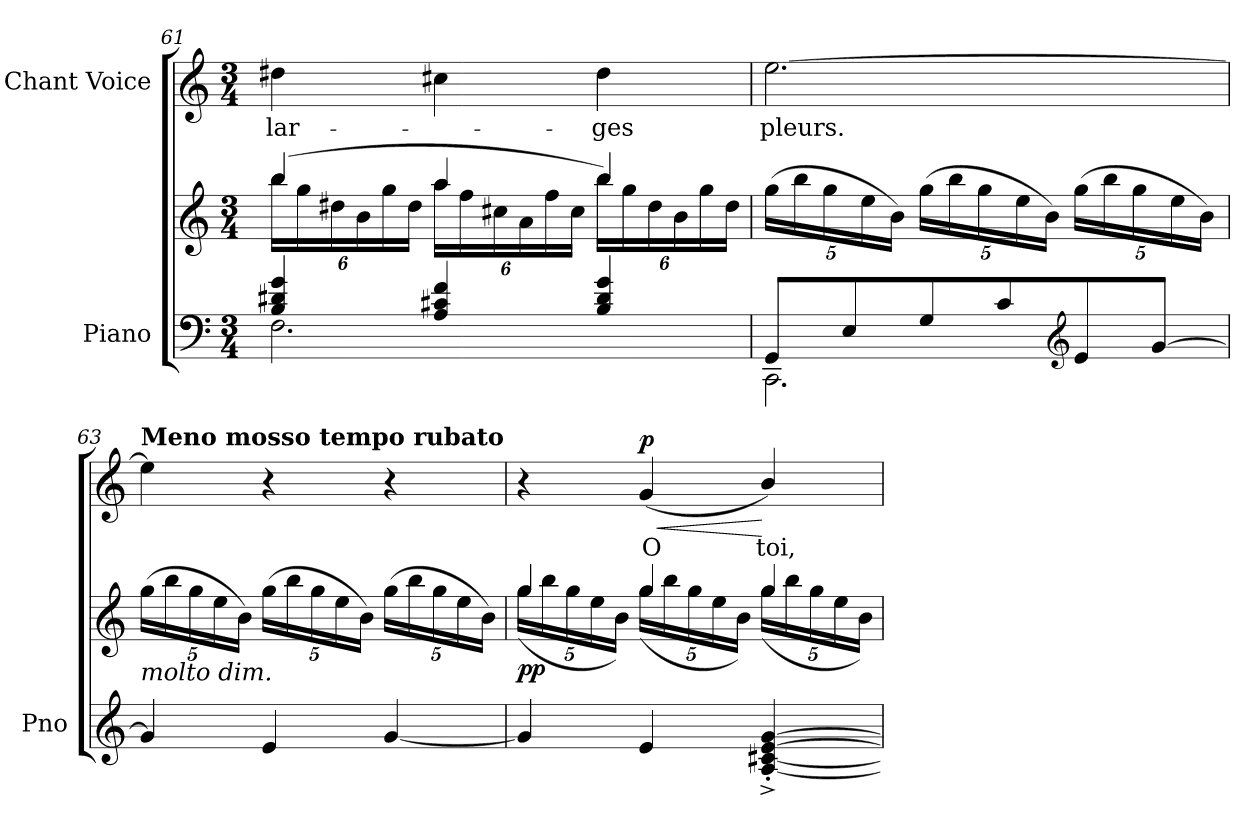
**kern	**kern	**dynam	**kern	**text	**dynam
*part2	*part2	*part2	*part1	*part1	*part1
*staff3	*staff2	*staff2/3	*staff1	*staff1	*staff1
*I"Piano	*	*	*I"Chant Voice	*	*
*I'Pno	*	*	*	*	*
*clefF4	*clefG2	*	*clefG2	*	*
*k[]	*k[]	*	*k[]	*	*
*M3/4	*M3/4	*	*M3/4	*	*
=61	=61	=61	=61	=61	=61
*^	*^	*	*	*	*
4B/ 4d#X/ 4g/	2.F\	(4bb/	24bb\LL	.	4dd#X\	lar-	.
.	.	.	24gg\	.	.	.	.
.	.	.	24dd#X\	.	.	.	.
.	.	.	24b\	.	.	.	.
.	.	.	24gg\	.	.	.	.
.	.	.	24dd#\JJ	.	.	.	.
4A/ 4c#X/ 4f/	.	4aa/	24aa\LL	.	4cc#X\	.	.
.	.	.	24ff\	.	.	.	.
.	.	.	24cc#X\	.	.	.	.
.	.	.	24a\	.	.	.	.
.	.	.	24ff\	.	.	.	.
.	.	.	24cc#\JJ	.	.	.	.
4B/ 4d#/ 4g/	.	4bb/	24bb\LL)	.	4dd#\	-ges	.
.	.	.	24gg\	.	.	.	.
.	.	.	24dd#\	.	.	.	.
.	.	.	24b\	.	.	.	.
.	.	.	24gg\	.	.	.	.
.	.	.	24dd#\JJ	.	.	.	.
*	*	*v	*v	*	*	*	*
=62	=62	=62	=62	=62	=62	=62
8GG/L	2.CC\	(20gg\LL	.	[2.ee\	pleurs.	.
.	.	20bb\	.	.	.	.
.	.	20gg\	.	.	.	.
8E/	.	.	.	.	.	.
.	.	20ee\	.	.	.	.
.	.	20b\JJ)	.	.	.	.
8G/	.	(20gg\LL	.	.	.	.
.	.	20bb\	.	.	.	.
.	.	20gg\	.	.	.	.
8c/	.	.	.	.	.	.
.	.	20ee\	.	.	.	.
.	.	20b\JJ)	.	.	.	.
*clefG2	*	*	*	*	*	*
8e/	.	(20gg\LL	.	.	.	.
.	.	20bb\	.	.	.	.
.	.	20gg\	.	.	.	.
[8g/J	.	.	.	.	.	.
.	.	20ee\	.	.	.	.
.	.	20b\JJ)	.	.	.	.
*v	*v	*	*	*	*	*
=63	=63	=63	=63	=63	=63
!	!	!	!LO:TX:a:B:t=Meno mosso tempo rubato	!	!
!	!LO:TX:b:i:t=molto dim.	!	!	!	!
4g/]	(20gg\LL	.	4ee\]	.	.
.	20bb\	.	.	.	.
.	20gg\	.	.	.	.
.	20ee\	.	.	.	.
.	20b\JJ)	.	.	.	.
4e/	(20gg\LL	.	4r	.	.
.	20bb\	.	.	.	.
.	20gg\	.	.	.	.
.	20ee\	.	.	.	.
.	20b\JJ)	.	.	.	.
[4g/	(20gg\LL	.	4r	.	.
.	20bb\	.	.	.	.
.	20gg\	.	.	.	.
.	20ee\	.	.	.	.
.	20b\JJ)	.	.	.	.
=64	=64	=64	=64	=64	=64
*	*^	*	*	*	*
!	!	!	!LO:DY:b	!	!	!
4g/]	4gg/	(20gg\LL	pp	4r	.	.
.	.	20bb\	.	.	.	.
.	.	20gg\	.	.	.	.
.	.	20ee\	.	.	.	.
.	.	20b\JJ)	.	.	.	.
!	!	!	!	!	!	!LO:HP:b
!	!	!	!	!	!	!LO:DY:n=1:b
4e/	4gg/	(20gg\LL	.	(4g/	O	< p
.	.	20bb\	.	.	.	.
.	.	20gg\	.	.	.	.
.	.	20ee\	.	.	.	.
.	.	20b\JJ)	.	.	.	.
[4A/'^ [4c#X/'^ [4e/'^ [4g/'^	4gg/	(20gg\LL	.	4b/)	toi,	[
.	.	20bb\	.	.	.	.
.	.	20gg\	.	.	.	.
.	.	20ee\	.	.	.	.
.	.	20b\JJ)	.	.	.	.
*	*v	*v	*	*	*	*
=	=	=	=	=	=
*-	*-	*-	*-	*-	*-
